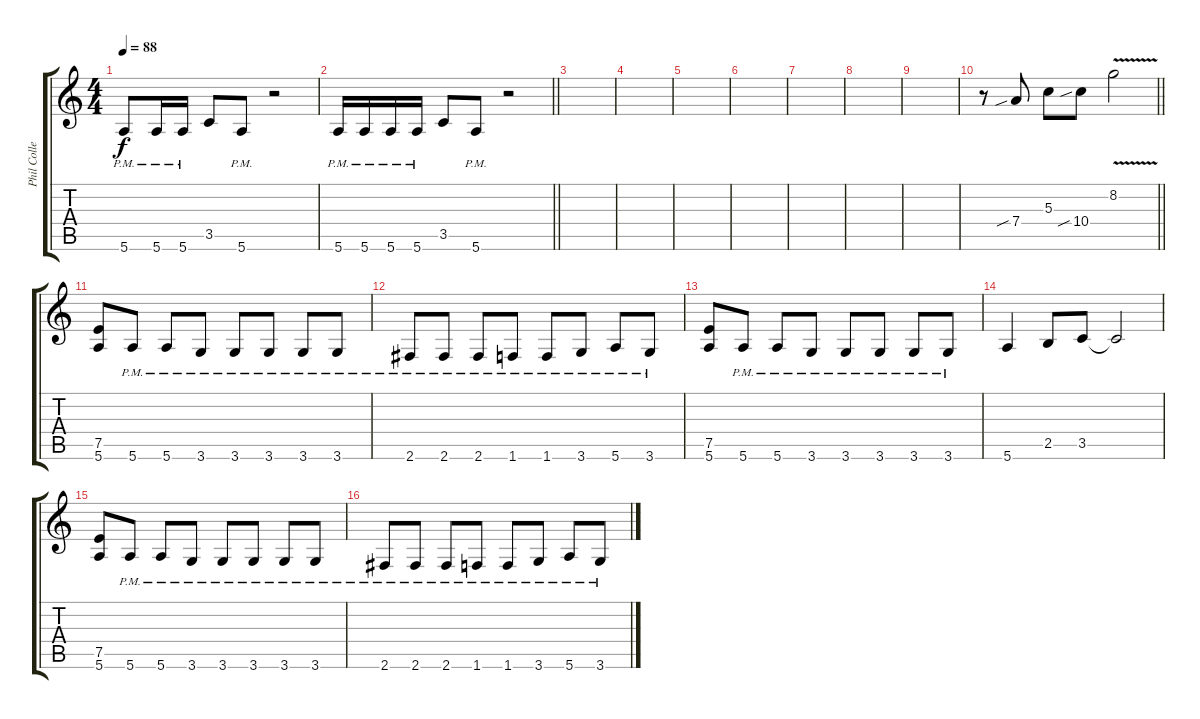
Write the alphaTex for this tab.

\track ("Phil Collen" "Phil Colle") {instrument distortionguitar}
\staff {score tabs}
\tuning (E4 B3 G3 D3 A2 E2) {hide}
\ts (4 4)
\tempo 88
\clef g2
\ks c
5.6{pm}.8{dy f} 5.6{pm}.16 5.6{pm}.16 3.5.8 5.6{pm}.8 r.2 |
\barLineRight lightlight
5.6{pm}.16 5.6{pm}.16 5.6{pm}.16 5.6{pm}.16 3.5.8 5.6{pm}.8 r.2 |
|
|
|
|
|
|
|
\barLineRight lightlight
r.8 7.4{sib}.8 5.3.8 10.4{sib}.8 8.2{v}.2 |
(7.5 5.6).8 5.6{pm}.8 5.6{pm}.8 3.6{pm}.8 3.6{pm}.8 3.6{pm}.8 3.6{pm}.8 3.6{pm}.8 |
2.6{pm}.8 2.6{pm}.8 2.6{pm}.8 1.6{pm}.8 1.6{pm}.8 3.6{pm}.8 5.6{pm}.8 3.6{pm}.8 |
(7.5 5.6).8 5.6{pm}.8 5.6{pm}.8 3.6{pm}.8 3.6{pm}.8 3.6{pm}.8 3.6{pm}.8 3.6{pm}.8 |
5.6.4 2.5.8 3.5.8 3.5{t}.2 |
(7.5 5.6).8 5.6{pm}.8 5.6{pm}.8 3.6{pm}.8 3.6{pm}.8 3.6{pm}.8 3.6{pm}.8 3.6{pm}.8 |
2.6{pm}.8 2.6{pm}.8 2.6{pm}.8 1.6{pm}.8 1.6{pm}.8 3.6{pm}.8 5.6{pm}.8 3.6{pm}.8
